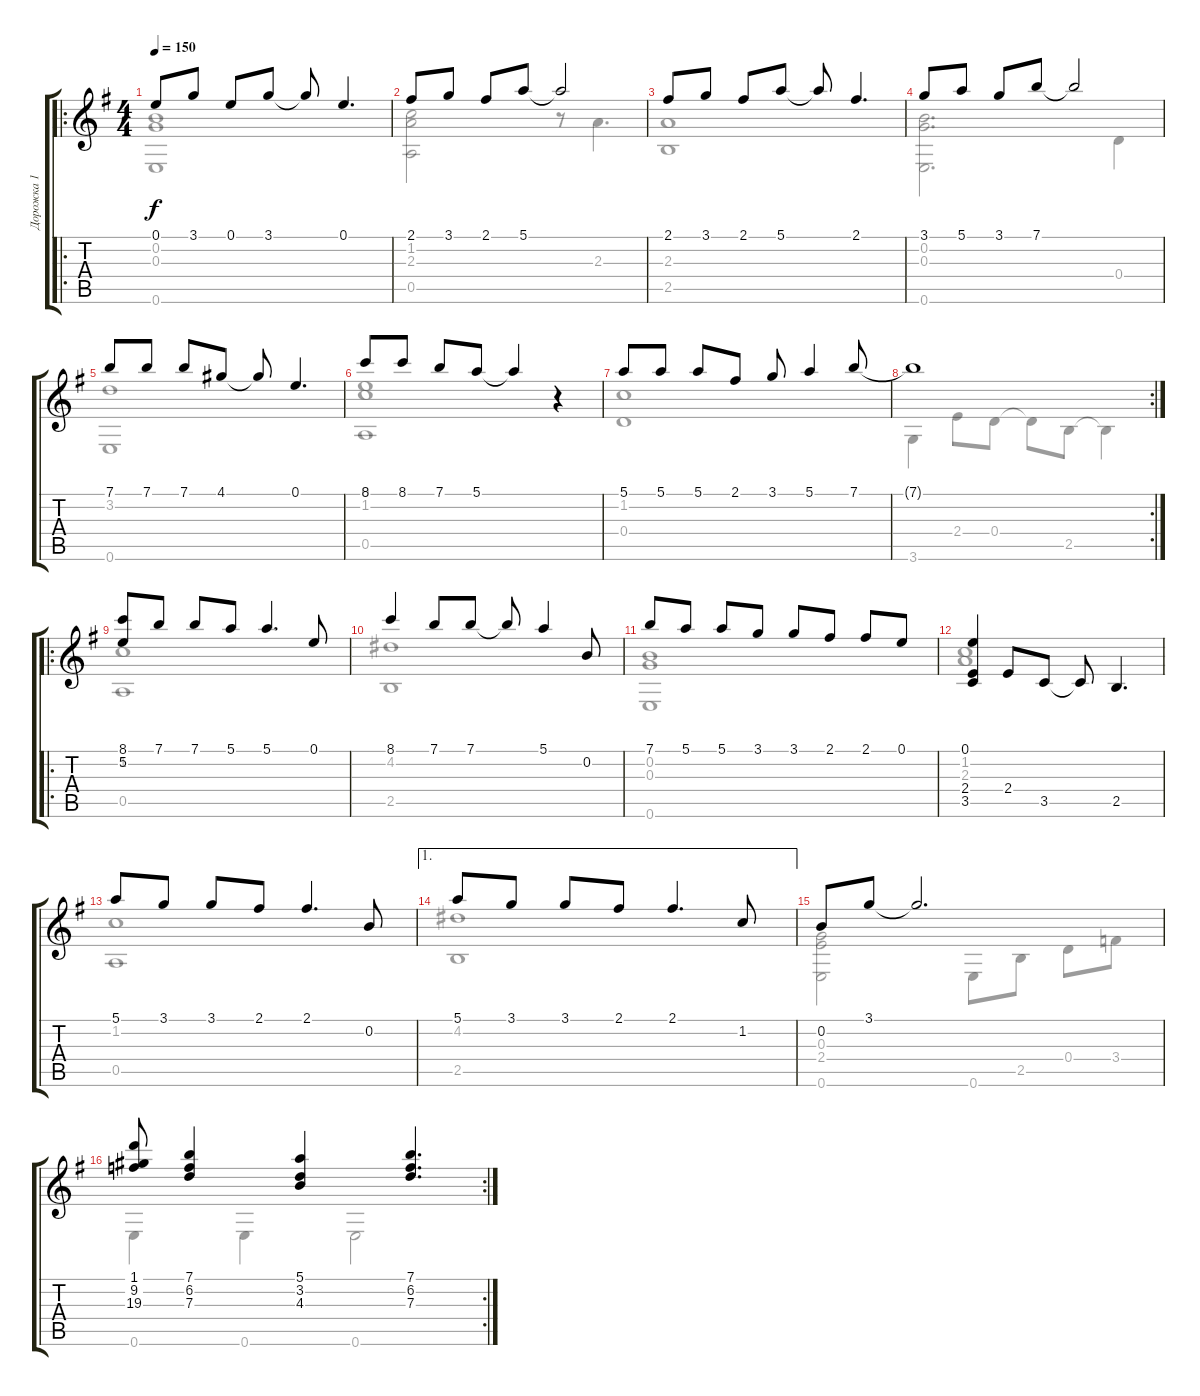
\track ("Дорожка 1" "Дорожка 1") {instrument acousticguitarsteel}
\staff {score tabs}
\tuning (E4 B3 G3 D3 A2 E2) {hide}
\voice
\ro
\ts (4 4)
\tempo 150
\clef g2
\ks g
0.1.8{dy f} 3.1.8 0.1.8 3.1.8 3.1{t}.8 0.1.4{d} |
2.1.8 3.1.8 2.1.8 5.1.8 5.1{t}.2 |
2.1.8 3.1.8 2.1.8 5.1.8 5.1{t}.8 2.1.4{d} |
3.1.8 5.1.8 3.1.8 7.1.8 7.1{t}.2 |
7.1.8 7.1.8 7.1.8 4.1.8 4.1{t}.8 0.1.4{d} |
8.1.8 8.1.8 7.1.8 5.1.8 5.1{t}.4 r.4 |
5.1.8 5.1.8 5.1.8 2.1.8 3.1.8 5.1.4 7.1.8 |
\rc 2
7.1{t}.1 |
\ro
(8.1 5.2).8 7.1.8 7.1.8 5.1.8 5.1.4{d} 0.1.8 |
8.1.4 7.1.8 7.1.8 7.1{t}.8 5.1.4 0.2.8 |
7.1.8 5.1.8 5.1.8 3.1.8 3.1.8 2.1.8 2.1.8 0.1.8 |
(0.1 2.4 3.5).4 2.4.8 3.5.8 3.5{t}.8 2.5.4{d} |
5.1.8 3.1.8 3.1.8 2.1.8 2.1.4{d} 0.2.8 |
\ae 1
5.1.8 3.1.8 3.1.8 2.1.8 2.1.4{d} 1.2.8 |
0.2.8 3.1.8 3.1{t}.2{d} |
\rc 2
(1.1 9.2 19.3).8 (7.1 6.2 7.3).4 (5.1 3.2 4.3).4 (7.1 6.2 7.3).4{d}
\voice
\clef g2
\ottava regular
\simile none
\ks g
(0.2 0.3 0.6).1{dy f} |
(1.2 2.3 0.5).2 r.8 2.3.4{d} |
(2.3 2.5).1 |
(0.2 0.3 0.6).2{d} 0.4.4 |
(3.2 0.6).1 |
(0.1 1.2 0.5).1 |
(1.2 0.4).1 |
3.6.4 2.4.8 0.4.8 0.4{t}.8 2.5.8 2.5{t}.4 |
(1.2 0.5).1 |
(4.2 2.5).1 |
(0.2 0.3 0.6).1 |
(1.2 2.3).1 |
(1.2 0.5).1 |
(4.2 2.5).1 |
(0.3 2.4 0.6).2 0.6.8 2.5.8 0.4.8 3.4.8 |
0.6.4 0.6.4 0.6.2
